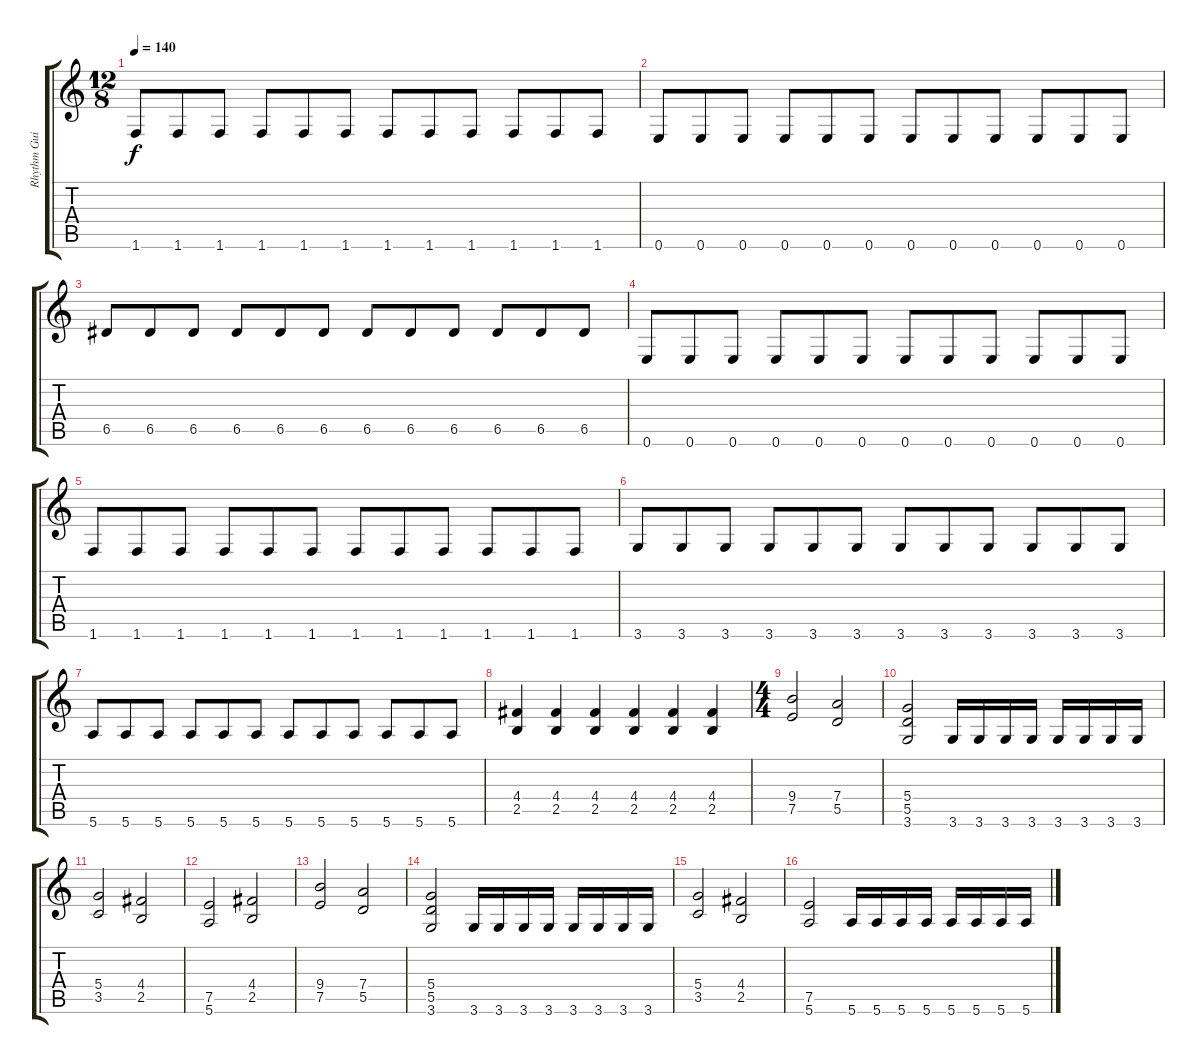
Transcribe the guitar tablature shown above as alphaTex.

\track ("Rhythm Guitar" "Rhythm Gui") {instrument overdrivenguitar}
\staff {score tabs}
\tuning (E4 B3 G3 D3 A2 E2) {hide}
\ts (12 8)
\tempo 140
\clef g2
\ks c
1.6.8{dy f} 1.6.8 1.6.8 1.6.8 1.6.8 1.6.8 1.6.8 1.6.8 1.6.8 1.6.8 1.6.8 1.6.8 |
0.6.8 0.6.8 0.6.8 0.6.8 0.6.8 0.6.8 0.6.8 0.6.8 0.6.8 0.6.8 0.6.8 0.6.8 |
6.5.8 6.5.8 6.5.8 6.5.8 6.5.8 6.5.8 6.5.8 6.5.8 6.5.8 6.5.8 6.5.8 6.5.8 |
0.6.8 0.6.8 0.6.8 0.6.8 0.6.8 0.6.8 0.6.8 0.6.8 0.6.8 0.6.8 0.6.8 0.6.8 |
1.6.8 1.6.8 1.6.8 1.6.8 1.6.8 1.6.8 1.6.8 1.6.8 1.6.8 1.6.8 1.6.8 1.6.8 |
3.6.8 3.6.8 3.6.8 3.6.8 3.6.8 3.6.8 3.6.8 3.6.8 3.6.8 3.6.8 3.6.8 3.6.8 |
5.6.8 5.6.8 5.6.8 5.6.8 5.6.8 5.6.8 5.6.8 5.6.8 5.6.8 5.6.8 5.6.8 5.6.8 |
(4.4 2.5).4 (4.4 2.5).4 (4.4 2.5).4 (4.4 2.5).4 (4.4 2.5).4 (4.4 2.5).4 |
\ts (4 4)
(9.4 7.5).2 (7.4 5.5).2 |
(5.4 5.5 3.6).2 3.6.16 3.6.16 3.6.16 3.6.16 3.6.16 3.6.16 3.6.16 3.6.16 |
(5.4 3.5).2 (4.4 2.5).2 |
(7.5 5.6).2 (4.4 2.5).2 |
(9.4 7.5).2 (7.4 5.5).2 |
(5.4 5.5 3.6).2 3.6.16 3.6.16 3.6.16 3.6.16 3.6.16 3.6.16 3.6.16 3.6.16 |
(5.4 3.5).2 (4.4 2.5).2 |
(7.5 5.6).2 5.6.16 5.6.16 5.6.16 5.6.16 5.6.16 5.6.16 5.6.16 5.6.16
